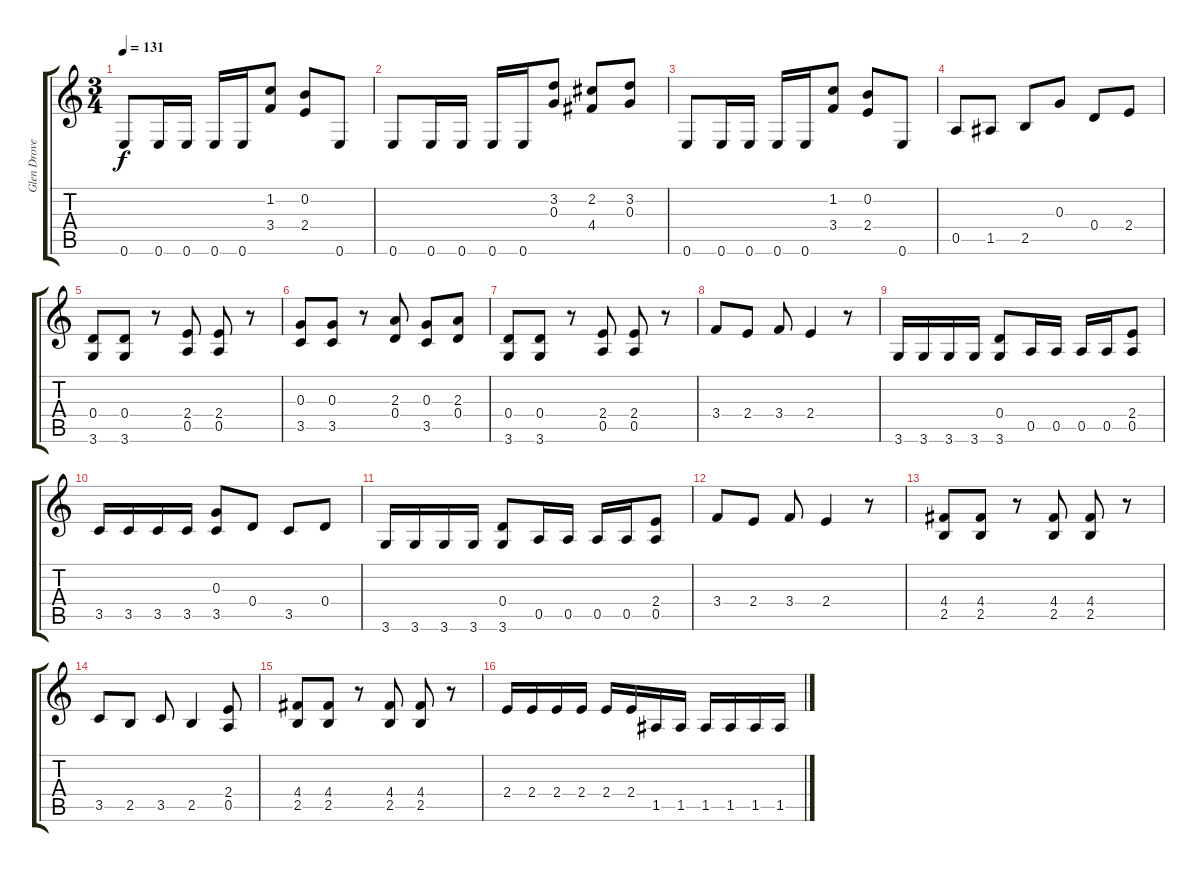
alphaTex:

\track ("Glen Drover" "Glen Drove") {instrument overdrivenguitar}
\staff {score tabs}
\tuning (E4 B3 G3 D3 A2 E2) {hide}
\ts (3 4)
\tempo 131
\clef g2
\ks c
0.6.8{dy f} 0.6.16 0.6.16 0.6.16 0.6.16 (1.2 3.4).8 (0.2 2.4).8 0.6.8 |
0.6.8 0.6.16 0.6.16 0.6.16 0.6.16 (3.2 0.3).8 (2.2 4.4).8 (3.2 0.3).8 |
0.6.8 0.6.16 0.6.16 0.6.16 0.6.16 (1.2 3.4).8 (0.2 2.4).8 0.6.8 |
0.5.8 1.5.8 2.5.8 0.3.8 0.4.8 2.4.8 |
(0.4 3.6).8 (0.4 3.6).8 r.8 (2.4 0.5).8 (2.4 0.5).8 r.8 |
(0.3 3.5).8 (0.3 3.5).8 r.8 (2.3 0.4).8 (0.3 3.5).8 (2.3 0.4).8 |
(0.4 3.6).8 (0.4 3.6).8 r.8 (2.4 0.5).8 (2.4 0.5).8 r.8 |
3.4.8 2.4.8 3.4.8 2.4.4 r.8 |
3.6.16 3.6.16 3.6.16 3.6.16 (0.4 3.6).8 0.5.16 0.5.16 0.5.16 0.5.16 (2.4 0.5).8 |
3.5.16 3.5.16 3.5.16 3.5.16 (0.3 3.5).8 0.4.8 3.5.8 0.4.8 |
3.6.16 3.6.16 3.6.16 3.6.16 (0.4 3.6).8 0.5.16 0.5.16 0.5.16 0.5.16 (2.4 0.5).8 |
3.4.8 2.4.8 3.4.8 2.4.4 r.8 |
(4.4 2.5).8 (4.4 2.5).8 r.8 (4.4 2.5).8 (4.4 2.5).8 r.8 |
3.5.8 2.5.8 3.5.8 2.5.4 (2.4 0.5).8 |
(4.4 2.5).8 (4.4 2.5).8 r.8 (4.4 2.5).8 (4.4 2.5).8 r.8 |
2.4.16 2.4.16 2.4.16 2.4.16 2.4.16 2.4.16 1.5.16 1.5.16 1.5.16 1.5.16 1.5.16 1.5.16
